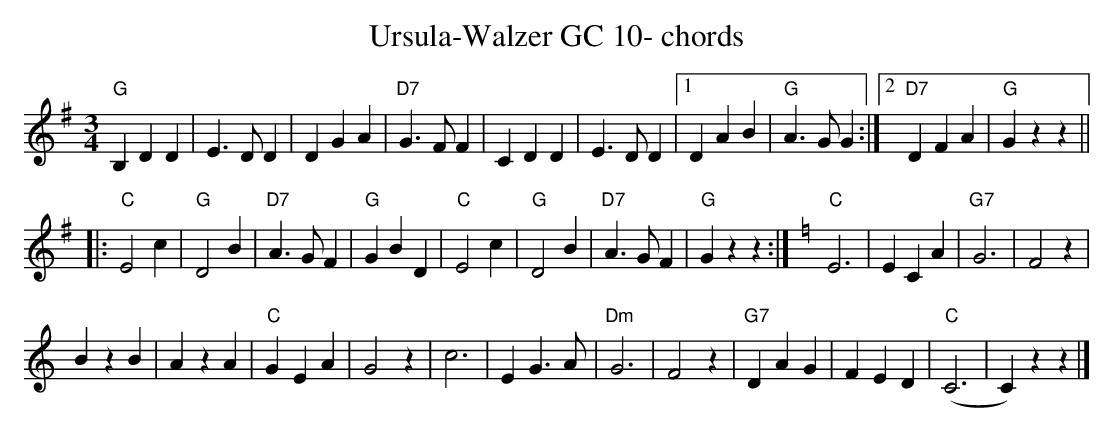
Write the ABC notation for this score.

X:1
T:Ursula-Walzer GC 10- chords
M:3/4
L:1/4
K:G %%MIDI gchordon
"G"B,DD | E>DD | DGA | "D7"G>FF | CDD | E>DD |1 DAB | "G"A>GG :|2 "D7"DFA | "G"Gzz ||
|: "C"E2c | "G"D2B | "D7"A>GF | "G"GBD | "C"E2c | "G"D2B | "D7"A>GF | "G"Gzz :| [K:C] "C"E3 | ECA | "G7"G3 | F2z |
BzB | AzA | "C"GEA | G2z | c3 | EG>A | "Dm"G3 | F2z | "G7"DAG | FED | "C"(C3 | C)zz |]
